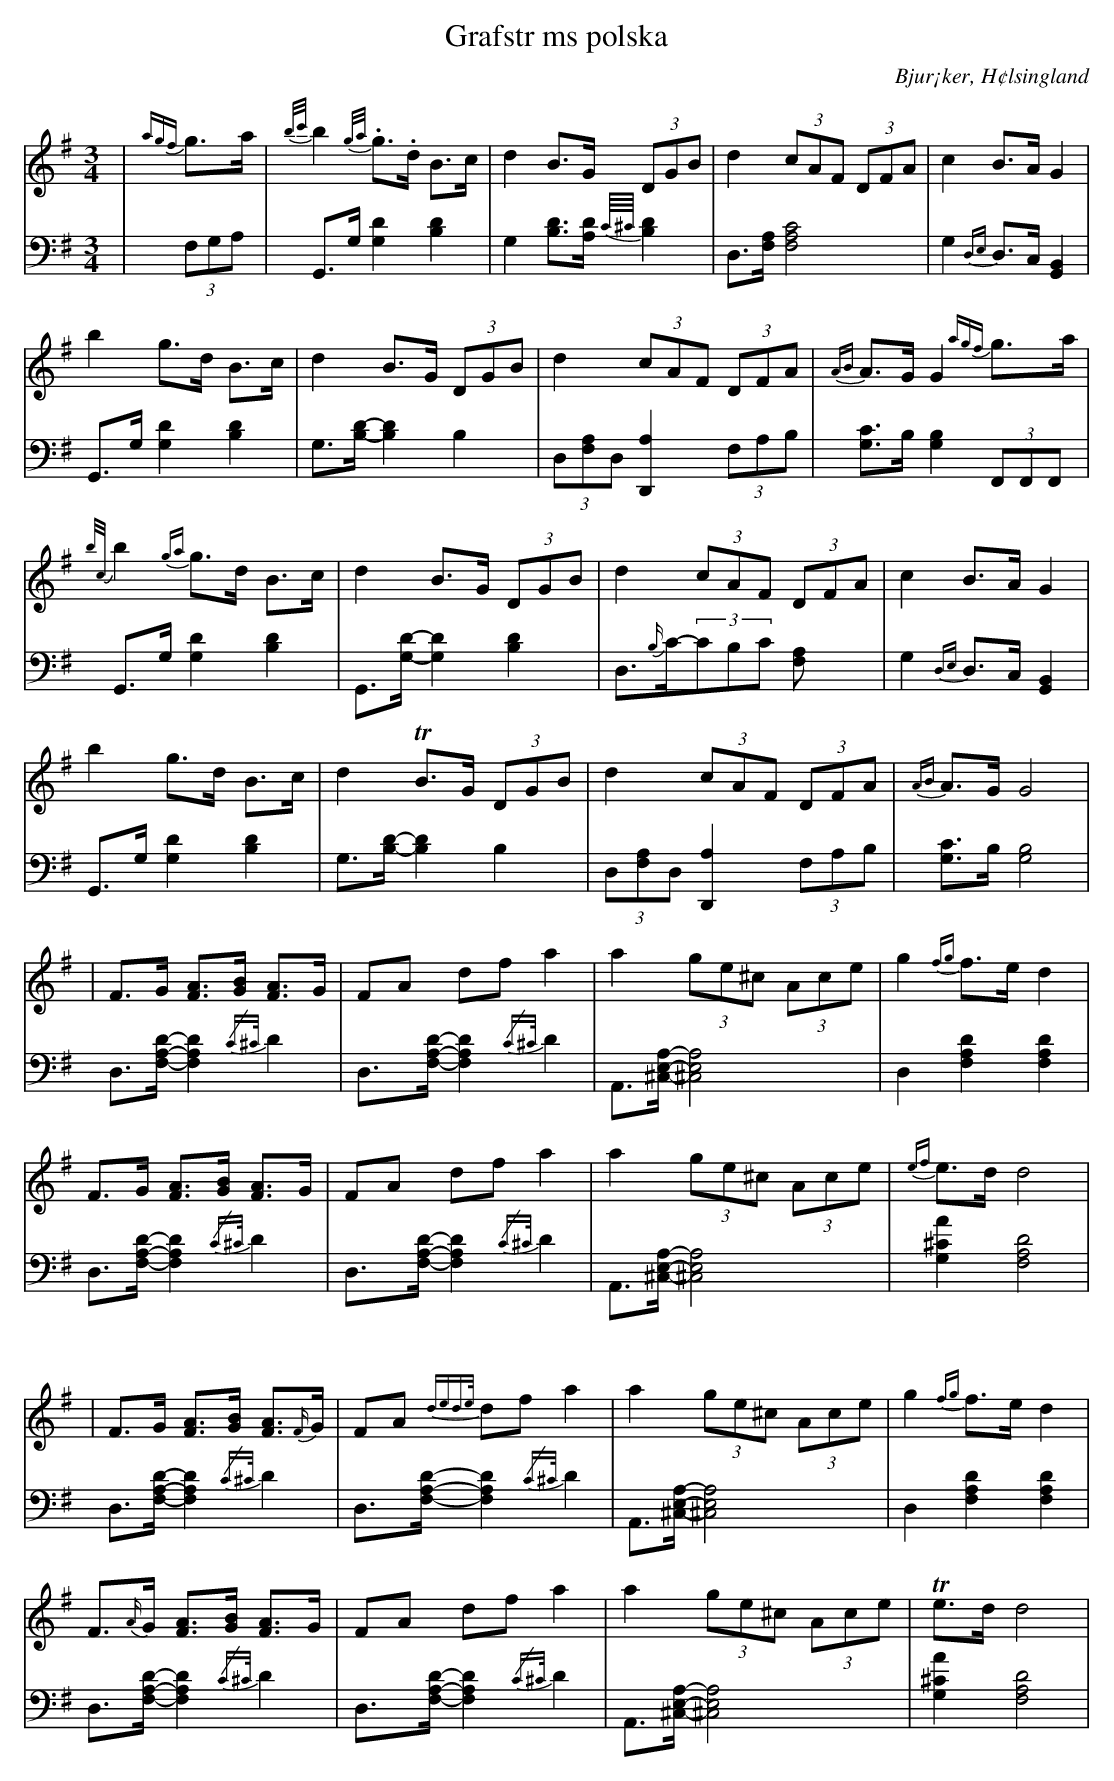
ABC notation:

X:1
T: Grafstr ms polska
O: Bjur¡ker, H¢lsingland
M: 3/4
L: 1/8
K: G
V:1
V:2
V: 1
|{agf}g>a|{b/c'/}b2. {g/a/}g.>d B>c|d2 B>G (3DGB|d2 (3cAF (3DFA|c2 B>A G2|
b2 g>d B>c|d2 B>G (3DGB|d2 (3cAF (3DFA|{AB}A>G G2 {agf}g>a|
{b/c/}b2 {ga}g>d B>c|d2 B>G (3DGB|d2 (3cAF (3DFA|c2 B>A G2|
b2 g>d B>c|d2 TB>G (3DGB|d2 (3cAF (3DFA|{AB}A>G G4|
|F>G [FA]>[GB] [FA]>G |FA df a2 |a2 (3ge^c (3Ace |g2 {fg}f>e d2 |
F>G [FA]>[GB] [FA]>G |FA df a2 |a2 (3ge^c (3Ace |{ef}e>d d4|
|F>G [FA]>[GB] [FA]>{F/}G |FA {dede/}df a2 |a2 (3ge^c (3Ace |g2 {fg}f>e d2 |
F>{A/}G [FA]>[GB] [FA]>G |FA df a2 |a2 (3ge^c (3Ace |Te>d d4|
V:2 clef=bass
|(3F,G,A, | G,,>G, [G,2D2] [B,2D2]|G,2 [B,D]>[A,D] {C//^C//}[B,D]2|D,>[F,A,] [F,4A,4C4]| G,2 {D,E,}D,>C, [G,,2B,,2]|
 G,,>G, [G,2D2] [B,2D2]|G,>[B,D]-[B,2D2] B,2|(3D,[F,A,]D, [D,,2A,2] (3F,A,B,| [G,C]>B, [G,2B,2](3F,,F,,F,,|
G,,>G, [G,2D2] [B,2D2]|G,,>[G,D]-[G,2D2] [B,2D2]|D,>{B,/}C-(3CB,C [F,2A,]| G,2 {D,E,}D,>C, [G,,2B,,2]|
 G,,>G, [G,2D2] [B,2D2]|G,>[B,D]-[B,2D2] B,2|(3D,[F,A,]D, [D,,2A,2] (3F,A,B,| [G,C]>B, [G,4B,4]|
D,>[F,A,D]-[F,2A,2D2] {/C^C/}D2|D,>[F,A,D]-[F,2A,2D2] {/C^C/}D2| A,,>[^C,E,A,]-[^C,4E,4A,4]|D,2 [F,2A,2D2] [F,2A,2D2] |
D,>[F,A,D]-[F,2A,2D2] {/C^C/}D2| D,>[F,A,D]-[F,2A,2D2] {/C^C/}D2| A,,>[^C,E,A,]-[^C,4E,4A,4]| [G,2A2^C2] [F,4A,4D4]|
D,>[F,A,D]-[F,2A,2D2] {/C^C/}D2|D,>[F,A,D]-[F,2A,2D2] {/C^C/}D2| A,,>[^C,E,A,]-[^C,4E,4A,4]|D,2 [F,2A,2D2] [F,2A,2D2] |
D,>[F,A,D]-[F,2A,2D2] {/C^C/}D2| D,>[F,A,D]-[F,2A,2D2] {/C^C/}D2| A,,>[^C,E,A,]-[^C,4E,4A,4]| [G,2A2^C2] [F,4A,4D4]|
